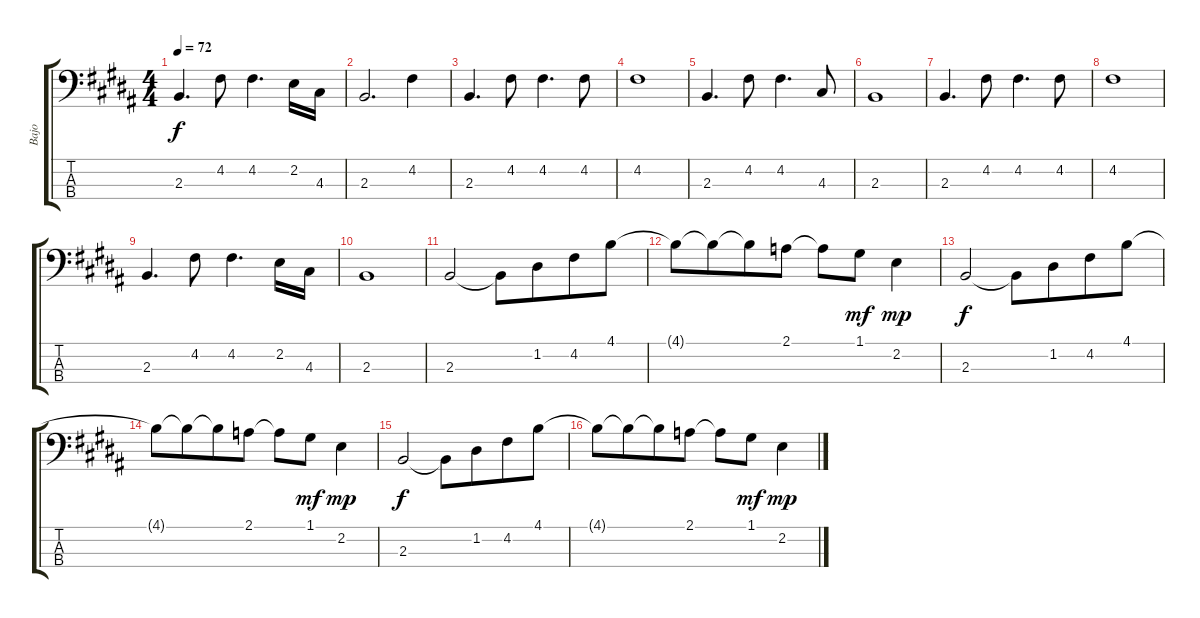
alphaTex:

\track ("Bajo" "Bajo") {instrument electricbassfinger}
\staff {score tabs}
\tuning (G2 D2 A1 E1) {hide}
\ts (4 4)
\tempo 72
\clef f4
\ks b
2.3.4{d dy f} 4.2.8 4.2.4{d} 2.2.16 4.3.16 |
2.3.2{d} 4.2.4 |
2.3.4{d} 4.2.8 4.2.4{d} 4.2.8 |
4.2.1 |
2.3.4{d} 4.2.8 4.2.4{d} 4.3.8 |
2.3.1 |
2.3.4{d} 4.2.8 4.2.4{d} 4.2.8 |
4.2.1 |
2.3.4{d} 4.2.8 4.2.4{d} 2.2.16 4.3.16 |
2.3.1 |
2.3.2 2.3{t}.8 1.2.8{beam merge} 4.2.8 4.1.8 |
4.1{t}.8 4.1{t}.8{beam merge} 4.1{t}.8 2.1.8 2.1{t}.8 1.1.8{dy mf} 2.2.4{dy mp} |
2.3.2{dy f} 2.3{t}.8 1.2.8{beam merge} 4.2.8 4.1.8 |
4.1{t}.8 4.1{t}.8{beam merge} 4.1{t}.8 2.1.8 2.1{t}.8 1.1.8{dy mf} 2.2.4{dy mp} |
2.3.2{dy f} 2.3{t}.8 1.2.8{beam merge} 4.2.8 4.1.8 |
4.1{t}.8 4.1{t}.8{beam merge} 4.1{t}.8 2.1.8 2.1{t}.8 1.1.8{dy mf} 2.2.4{dy mp}
